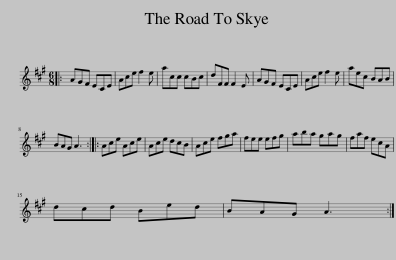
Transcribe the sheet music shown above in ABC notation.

X:1
L:1/8
M:6/8
I:linebreak $
K:A
V:1 treble
V:1
|: AGF ECE | Ace f2 e | acc cBc | dFF F2 E | AGF ECE | %5
 Ace f2 e | aec BAB |$ BAG A3 :: Ace Ace | Ace dcB | %10
 Ace fga | fee efg | aba gag | faf ecA |$ dcd Bed | %15
 BAG A3 :| %16
